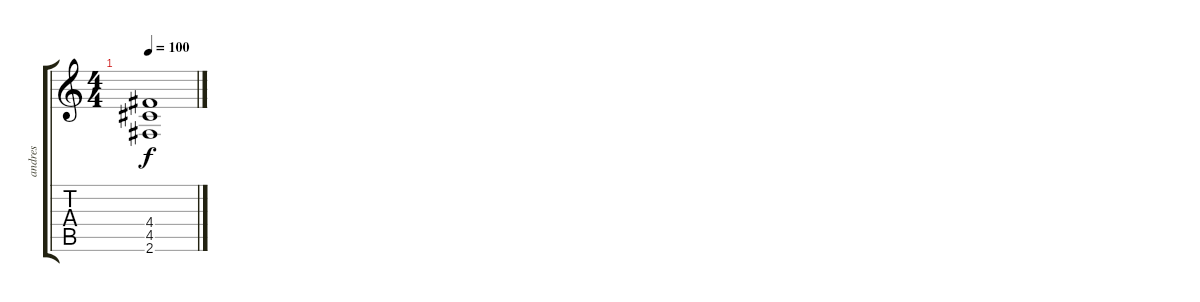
\track ("andres" "andres") {instrument overdrivenguitar}
\staff {score tabs}
\tuning (E4 B3 G3 D3 A2 E2) {hide}
\ts (4 4)
\tempo 100
\clef g2
\ks c
(4.4 4.5 2.6).1{dy f}
